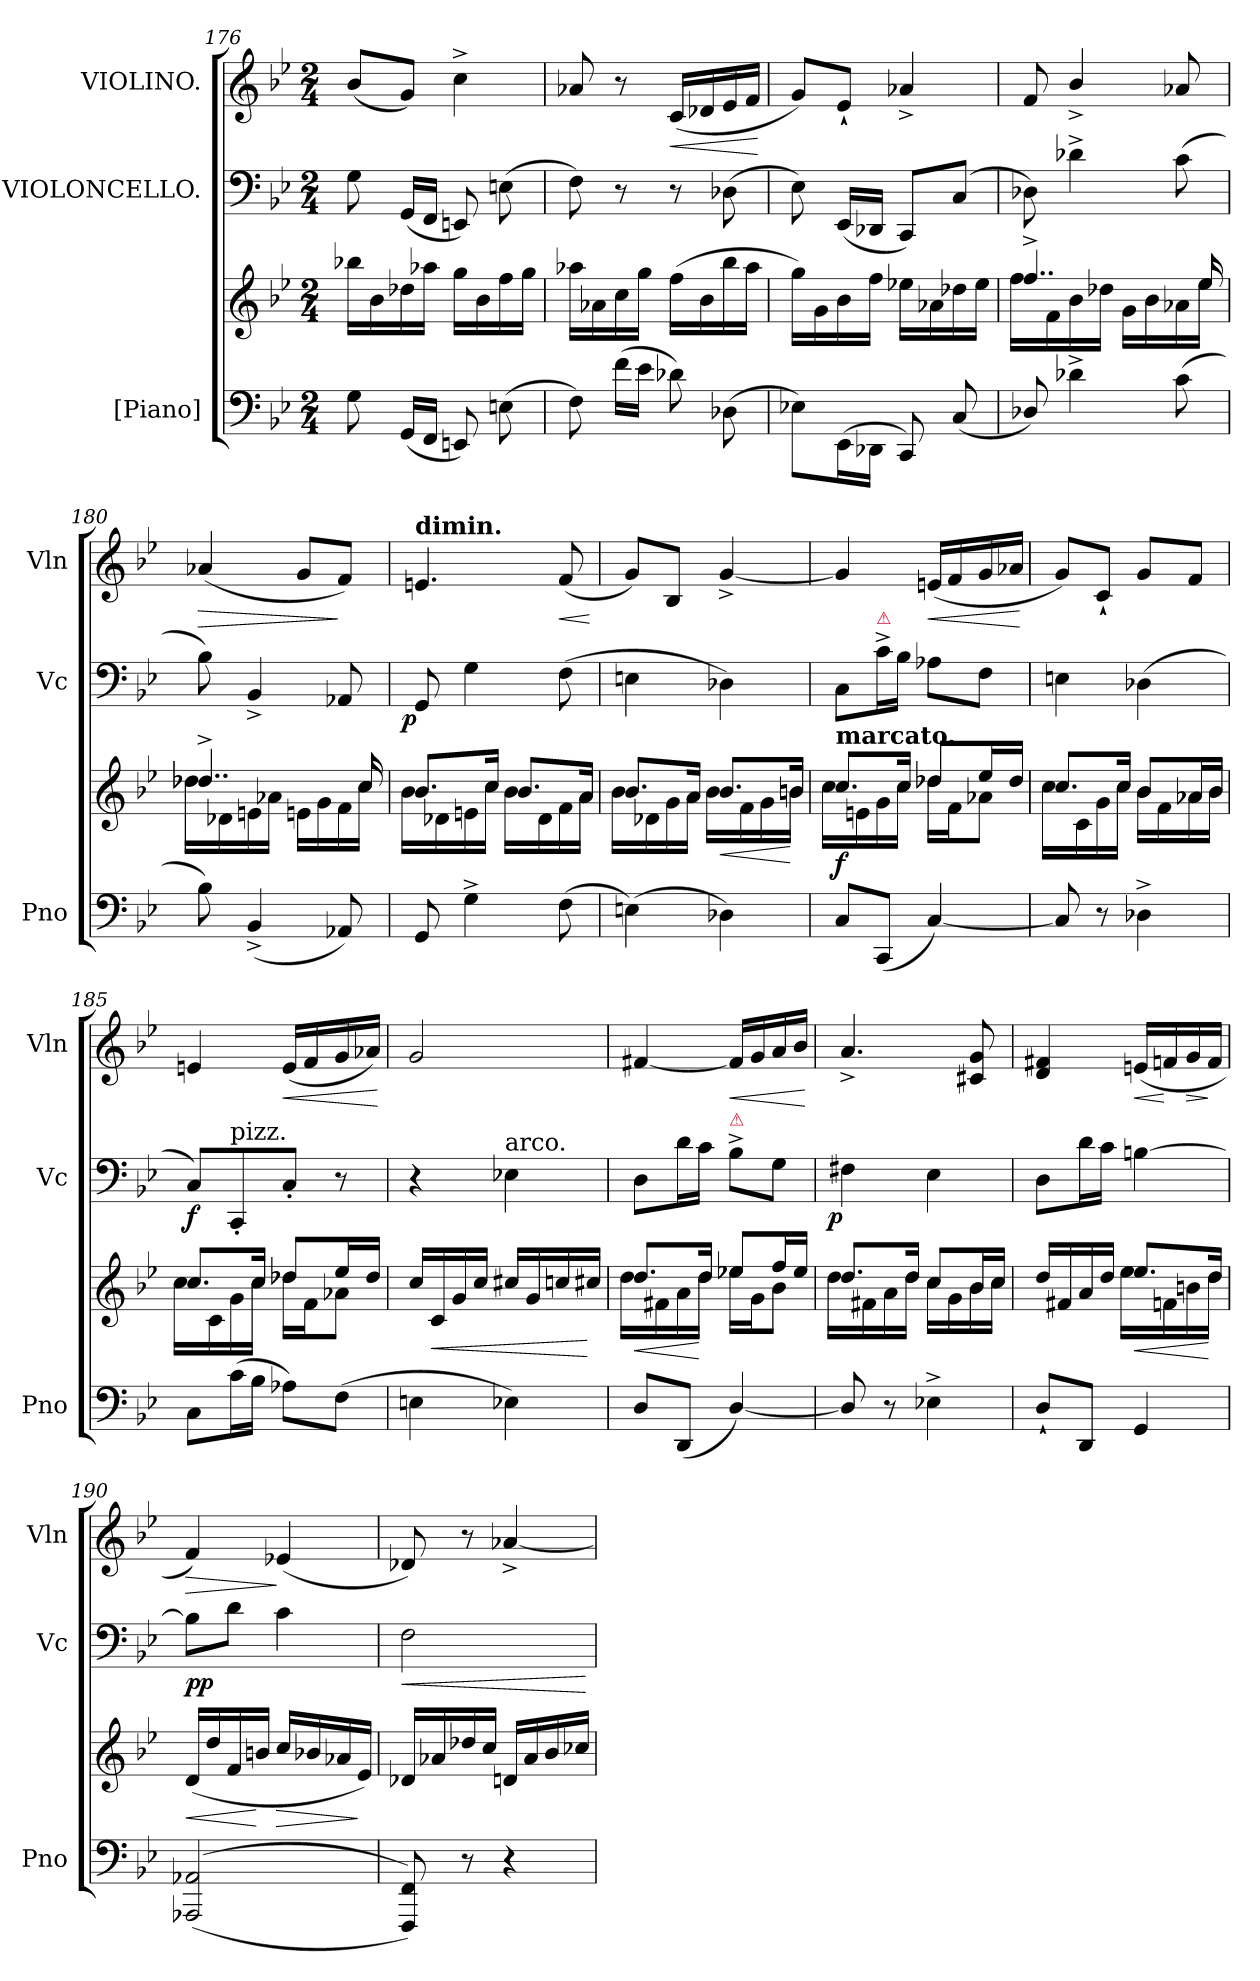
**kern	**kern	**dynam	**kern	**dynam	**kern	**dynam
*part3	*part3	*part3	*part2	*part2	*part1	*part1
*staff4	*staff3	*staff3/4	*staff2	*staff2	*staff1	*staff1
*I"[Piano]	*	*	*I"VIOLONCELLO.	*	*I"VIOLINO.	*
*I'Pno	*	*	*I'Vc	*	*I'Vln	*
*clefF4	*clefG2	*	*clefF4	*	*clefG2	*
*k[b-e-]	*k[b-e-]	*	*k[b-e-]	*	*k[b-e-]	*
*g:	*g:	*	*g:	*	*g:	*
*M2/4	*M2/4	*	*M2/4	*	*M2/4	*
=176	=176	=176	=176	=176	=176	=176
8G	16bb-XLL	.	8G	.	(<8b-L	.
.	16b-	.	.	.	.	.
(<16GGLL	16dd-X	.	(<16GGLL	.	8gJ)	.
16FFJJ	16aa-XJJ	.	16FFJJ	.	.	.
8EEn)	16ggLL	.	8EEn)	.	4cc^<	.
.	16b-	.	.	.	.	.
(>8En	16ff	.	(>8En	.	.	.
.	16ggJJ	.	.	.	.	.
=177	=177	=177	=177	=177	=177	=177
8F)	16aa-XLL	.	8F)	.	8a-X/	.
.	16a-X	.	.	.	.	.
(>16fLL	16cc	.	8r	.	8r	.
16e-JJ	16ggJJ	.	.	.	.	.
!	!	!	!	!	!	!LO:HP:b
8d-X)	(>16ffLL	.	8r	.	(<16cLL	<
.	16b-	.	.	.	16d-X	.
(>8D-X	16bb-	.	(>8D-X\	.	16e-	.
.	16aa-JJ	.	.	.	16fJJ	.
.	.	.	.	.	.	[
=178	=178	=178	=178	=178	=178	=178
8E-XL)	16ggLL)	.	8E-)	.	8gL)	.
.	16g	.	.	.	.	.
(>16EE-\L	16b-	.	(<16EE-LL	.	8e-`<J	.
16DD-XJJ	16ffJJ	.	16DD-XJJ	.	.	.
8CC)	16ee-XLL	.	8CCL)	.	4a-X^<	.
.	16a-X	.	.	.	.	.
(<8C	16dd-X	.	(<8CJ	.	.	.
.	16ee-JJ	.	.	.	.	.
=179	=179	=179	=179	=179	=179	=179
*	*^	*	*	*	*	*
8D-X/)	4..ff^>	16ffLL	.	8D-X)	.	8f	.
.	.	16f	.	.	.	.	.
4d-X^<	.	16b-	.	4d-X^<	.	4b-^</	.
.	.	16dd-XJJ	.	.	.	.	.
.	.	16gLL	.	.	.	.	.
.	.	16b-	.	.	.	.	.
(>8c	.	16a-X	.	(>8c	.	8a-X	.
.	16ee-	16ee-JJ	.	.	.	.	.
=180	=180	=180	=180	=180	=180	=180	=180
!	!	!	!	!	!	!	!LO:HP:b
8B-)	4..dd-X^>	16dd-XLL	.	8B-)	.	(<4a-X	>
.	.	16d-X	.	.	.	.	.
(<4BB-^>	.	16en	.	4BB-^<	.	.	.
.	.	16a-XJJ	.	.	.	.	.
.	.	16enLL	.	.	.	8gL	.
.	.	16g	.	.	.	.	.
8AA-X)	.	16f	.	8AA-X	.	8fJ)	]
.	16cc	16ccJJ	.	.	.	.	.
=181	=181	=181	=181	=181	=181	=181	=181
!	!	!	!	!	!	!LO:TX:a:B:t=dimin.	!
!	!	!	!	!	!LO:DY:rj	!	!
8GG	8.b-L	16b-LL	.	8GG	p	4.en	.
.	.	16d-X	.	.	.	.	.
4G^>	.	16en	.	4G	.	.	.
.	16ccJk	16ccJJ	.	.	.	.	.
.	8.b-L	16b-LL	.	.	.	.	.
.	.	16d-	.	.	.	.	.
!	!	!	!	!	!	!	!LO:HP:b
(>8F	.	16f	.	(>8F	.	(<8f	<
.	16aJk	16aJJ	.	.	.	.	.
*	*v	*v	*	*	*	*	*
.	.	.	.	.	.	[
=182	=182	=182	=182	=182	=182	=182
*	*^	*	*	*	*	*
(>4En)	8.b-L	16b-LL	.	4En	.	8gL)	.
.	.	16d-X	.	.	.	.	.
.	.	16g	.	.	.	8B-J	.
.	16aJk	16aJJ	.	.	.	.	.
4D-X)	8.b-L	16b-LL	<	4D-X)	.	[4g^<	.
.	.	16f	.	.	.	.	.
.	.	16g	.	.	.	.	.
.	16bnJk	16bnJJ	[	.	.	.	.
=183	=183	=183	=183	=183	=183	=183	=183
!	!LO:TX:a:B:t=marcato.	!	!	!	!	!	!
8CL	8.ccL	16ccLL	f	8CL	.	4g]	.
.	.	16en	.	.	.	.	.
!	!	!	!	!LO:TX:a:color=crimson:t=⚠	!	!	!
(<8CCJ	.	16g	.	16c^<L	.	.	.
.	16ccJk	16ccJJ	.	16B-JJ	.	.	.
!	!	!	!	!	!	!	!LO:HP:b
[4C)	8dd-XL	16dd-XLL	.	8A-XL	.	(<16enLL	<
.	.	16fJ	.	.	.	16f	.
.	16ee-L	8a-XJ	.	8FJ	.	16g	.
.	16dd-JJ	.	.	.	.	16a-XJJ	.
*	*v	*v	*	*	*	*	*
.	.	.	.	.	.	[
=184	=184	=184	=184	=184	=184	=184
*	*^	*	*	*	*	*
8C]	8.ccL	16ccLL	.	4En	.	8gL)	.
.	.	16c	.	.	.	.	.
8r	.	16g	.	.	.	8c`>J	.
.	16ccJk	16ccJJ	.	.	.	.	.
4D-X^>	8b-L	16b-LL	.	(>4D-X	.	8gL	.
.	.	16f	.	.	.	.	.
.	16a-XL	16a-X	.	.	.	8fJ	.
.	16b-JJ	16b-JJ	.	.	.	.	.
=185	=185	=185	=185	=185	=185	=185	=185
8CL	8.ccL	16ccLL	.	8CL)	f	4en	.
.	.	16c	.	.	.	.	.
!	!	!	!	!LO:TX:a:t=pizz.	!	!	!
(>16cL	.	16g	.	8CC'<	.	.	.
16B-JJ	16ccJk	16ccJJ	.	.	.	.	.
!	!	!	!	!	!	!	!LO:HP:b
8A-XL)	8dd-XL	16dd-XLL	.	8C'<J	.	(<16eLL	<
.	.	16fJ	.	.	.	16f	.
(>8FJ	16ee-L	8a-XJ	.	8r	.	16g	.
.	16dd-JJ	.	.	.	.	16a-XJJ)	.
*	*v	*v	*	*	*	*	*
.	.	.	.	.	.	[
=186	=186	=186	=186	=186	=186	=186
4En	16ccLL	.	4r	.	2g	.
.	16c	<	.	.	.	.
.	16g	.	.	.	.	.
.	16ccJJ	.	.	.	.	.
!	!	!	!LO:TX:a:t=arco.	!	!	!
4E-X)	16cc#X/LL	.	4E-X	.	.	.
.	16g	.	.	.	.	.
.	16ccn	.	.	.	.	.
.	16cc#XJJ	[	.	.	.	.
=187	=187	=187	=187	=187	=187	=187
*	*^	*	*	*	*	*
8DL	8.ddL	16ddLL	<	8DL	.	[4f#X	.
.	.	16f#X	.	.	.	.	.
(<8DDJ	.	16a	.	16dL	.	.	.
.	16ddJk	16ddJJ	[	16cJJ	.	.	.
!	!	!	!	!LO:TX:a:color=crimson:t=⚠	!	!	!
!	!	!	!	!	!	!	!LO:HP:b
[4D/)	8ee-XL	16ee-XLL	.	8B-^<L	.	16f#LL]	<
.	.	16gJ	.	.	.	16g	.
.	16ffL	8b-J	.	8GJ	.	16a	.
.	16ee-JJ	.	.	.	.	16b-JJ	.
*	*v	*v	*	*	*	*	*
.	.	.	.	.	.	[
=188	=188	=188	=188	=188	=188	=188
*	*^	*	*	*	*	*
!	!	!	!	!	!LO:DY:rj	!	!
8D/]	8.ddL	16ddLL	.	4F#X	p	4.a^<	.
.	.	16f#X	.	.	.	.	.
8r	.	16a	.	.	.	.	.
.	16ddJk	16ddJJ	.	.	.	.	.
4E-X^	8ccL	16ccLL	.	4E-	.	.	.
.	.	16g	.	.	.	.	.
.	16b-L	16b-	.	.	.	8c#X 8g	.
.	16ccJJ	16ccJJ	.	.	.	.	.
=189	=189	=189	=189	=189	=189	=189	=189
8D`<L	16dd/LL	4ryy	.	8DL	.	4d 4f#X	.
.	16f#X	.	.	.	.	.	.
8DDJ	16a	.	.	16dL	.	.	.
.	16ddJJ	.	.	16cJJ	.	.	.
!	!	!	!	!	!	!	!LO:HP:b
4GG	8.ee-L	16ee-LL	<	[4Bn	.	(<16enLL	<
.	.	16fn	.	.	.	16fn	[
!	!	!	!	!	!	!	!LO:HP:b
.	.	16bn	.	.	.	16g	>
.	16ddJk	16ddJJ	[	.	.	16fJJ	]
=190	=190	=190	=190	=190	=190	=190	=190
!	!	!	!	!	!	!	!LO:HP:b
*	*v	*v	*	*	*	*	*
(<(>2AAA-X/ 2AA-X/	(<16dLL	<	8BnL]	pp	4f)	>
.	16dd	.	.	.	.	.
.	16f	.	8dJ	.	.	.
.	16bnJJ	[	.	.	.	.
.	16ccLL	>	4c	.	(<4e-X	]
.	16b-X	.	.	.	.	.
.	16a-X	.	.	.	.	.
.	16e-JJ)	]	.	.	.	.
=191	=191	=191	=191	=191	=191	=191
!	!	!	!	!LO:HP:b	!	!
8FFF 8FF))	16d-XLL	.	2F	<	8d-X)	.
.	16a-X	.	.	.	.	.
8r	16dd-X	.	.	.	8r	.
.	16ccJJ	.	.	.	.	.
4r	16dnLL	.	.	.	[4a-X^<	.
.	16a-	.	.	.	.	.
.	16b-	.	.	.	.	.
.	16cc-XJJ	.	.	.	.	.
.	.	.	.	[	.	.
=	=	=	=	=	=	=
*-	*-	*-	*-	*-	*-	*-
